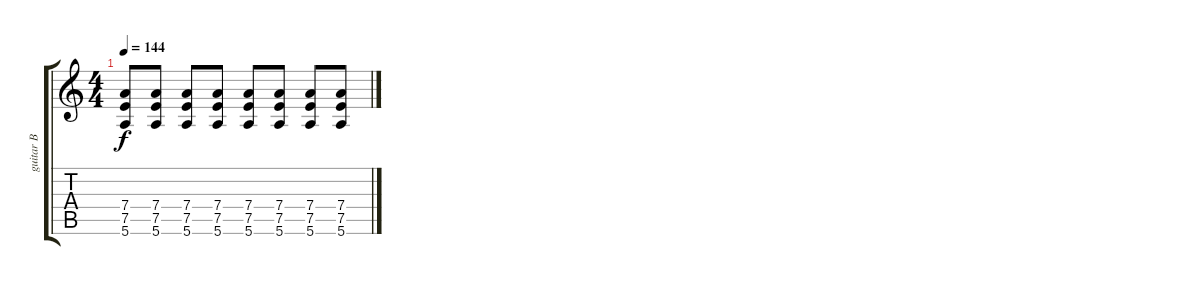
\track ("guitar B" "guitar B") {instrument electricguitarmuted}
\staff {score tabs}
\tuning (E4 B3 G3 D3 A2 E2) {hide}
\ts (4 4)
\tempo 144
\clef g2
\ks c
(7.4 7.5 5.6).8{dy f volume 7} (7.4 7.5 5.6).8 (7.4 7.5 5.6).8 (7.4 7.5 5.6).8 (7.4 7.5 5.6).8 (7.4 7.5 5.6).8 (7.4 7.5 5.6).8 (7.4 7.5 5.6).8
